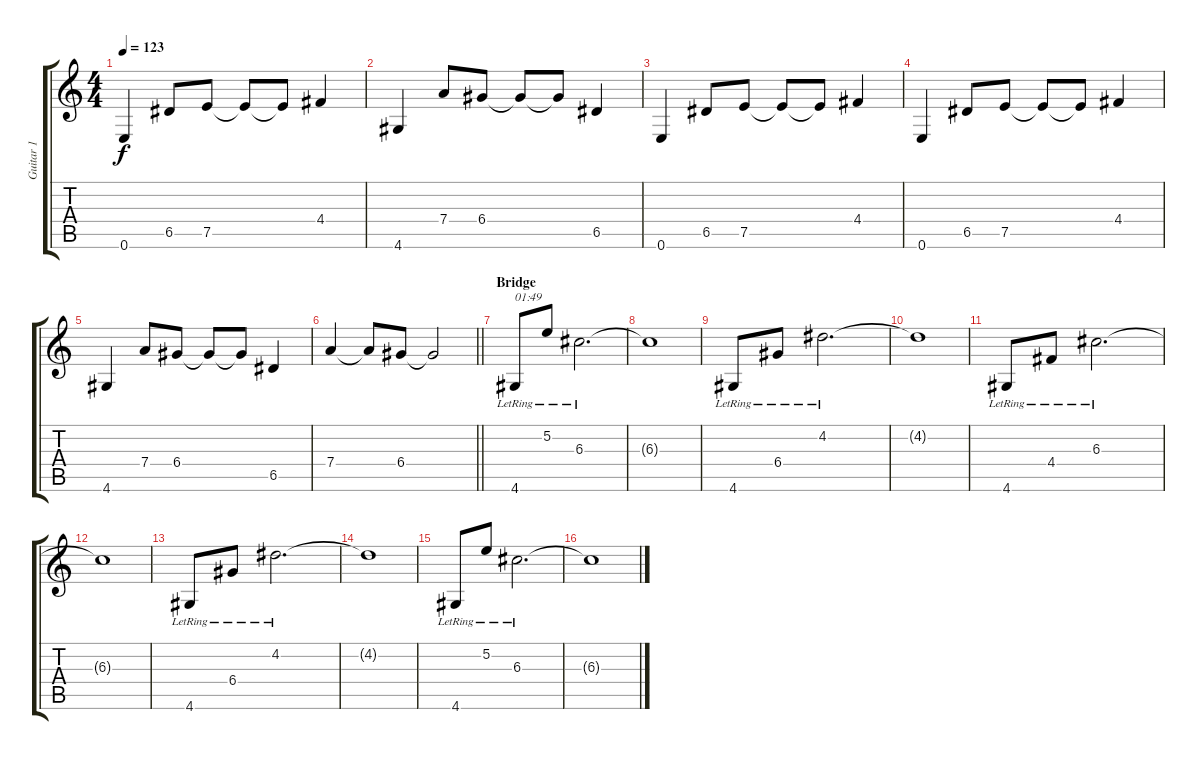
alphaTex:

\track ("Guitar 1" "Guitar 1") {instrument distortionguitar}
\staff {score tabs}
\tuning (E4 B3 G3 D3 A2 E2) {hide}
\ts (4 4)
\tempo 123
\clef g2
\ks c
0.6.4{dy f} 6.5.8 7.5.8 7.5{t}.8 7.5{t}.8 4.4.4 |
4.6.4 7.4.8 6.4.8 6.4{t}.8 6.4{t}.8 6.5.4 |
0.6.4 6.5.8 7.5.8 7.5{t}.8 7.5{t}.8 4.4.4 |
0.6.4 6.5.8 7.5.8 7.5{t}.8 7.5{t}.8 4.4.4 |
4.6.4 7.4.8 6.4.8 6.4{t}.8 6.4{t}.8 6.5.4 |
\barLineRight lightlight
7.4.4 7.4{t}.8 6.4.8 6.4{t}.2 |
\section ("" "Bridge")
4.6{lr}.8{txt "01:49" instrument electricguitarjazz} 5.2{lr}.8 6.3{lr}.2{d} |
6.3{t}.1 |
4.6{lr}.8 6.4{lr}.8 4.2{lr}.2{d} |
4.2{t}.1 |
4.6{lr}.8 4.4{lr}.8 6.3{lr}.2{d} |
6.3{t}.1 |
4.6{lr}.8 6.4{lr}.8 4.2{lr}.2{d} |
4.2{t}.1 |
4.6{lr}.8 5.2{lr}.8 6.3{lr}.2{d} |
6.3{t}.1
